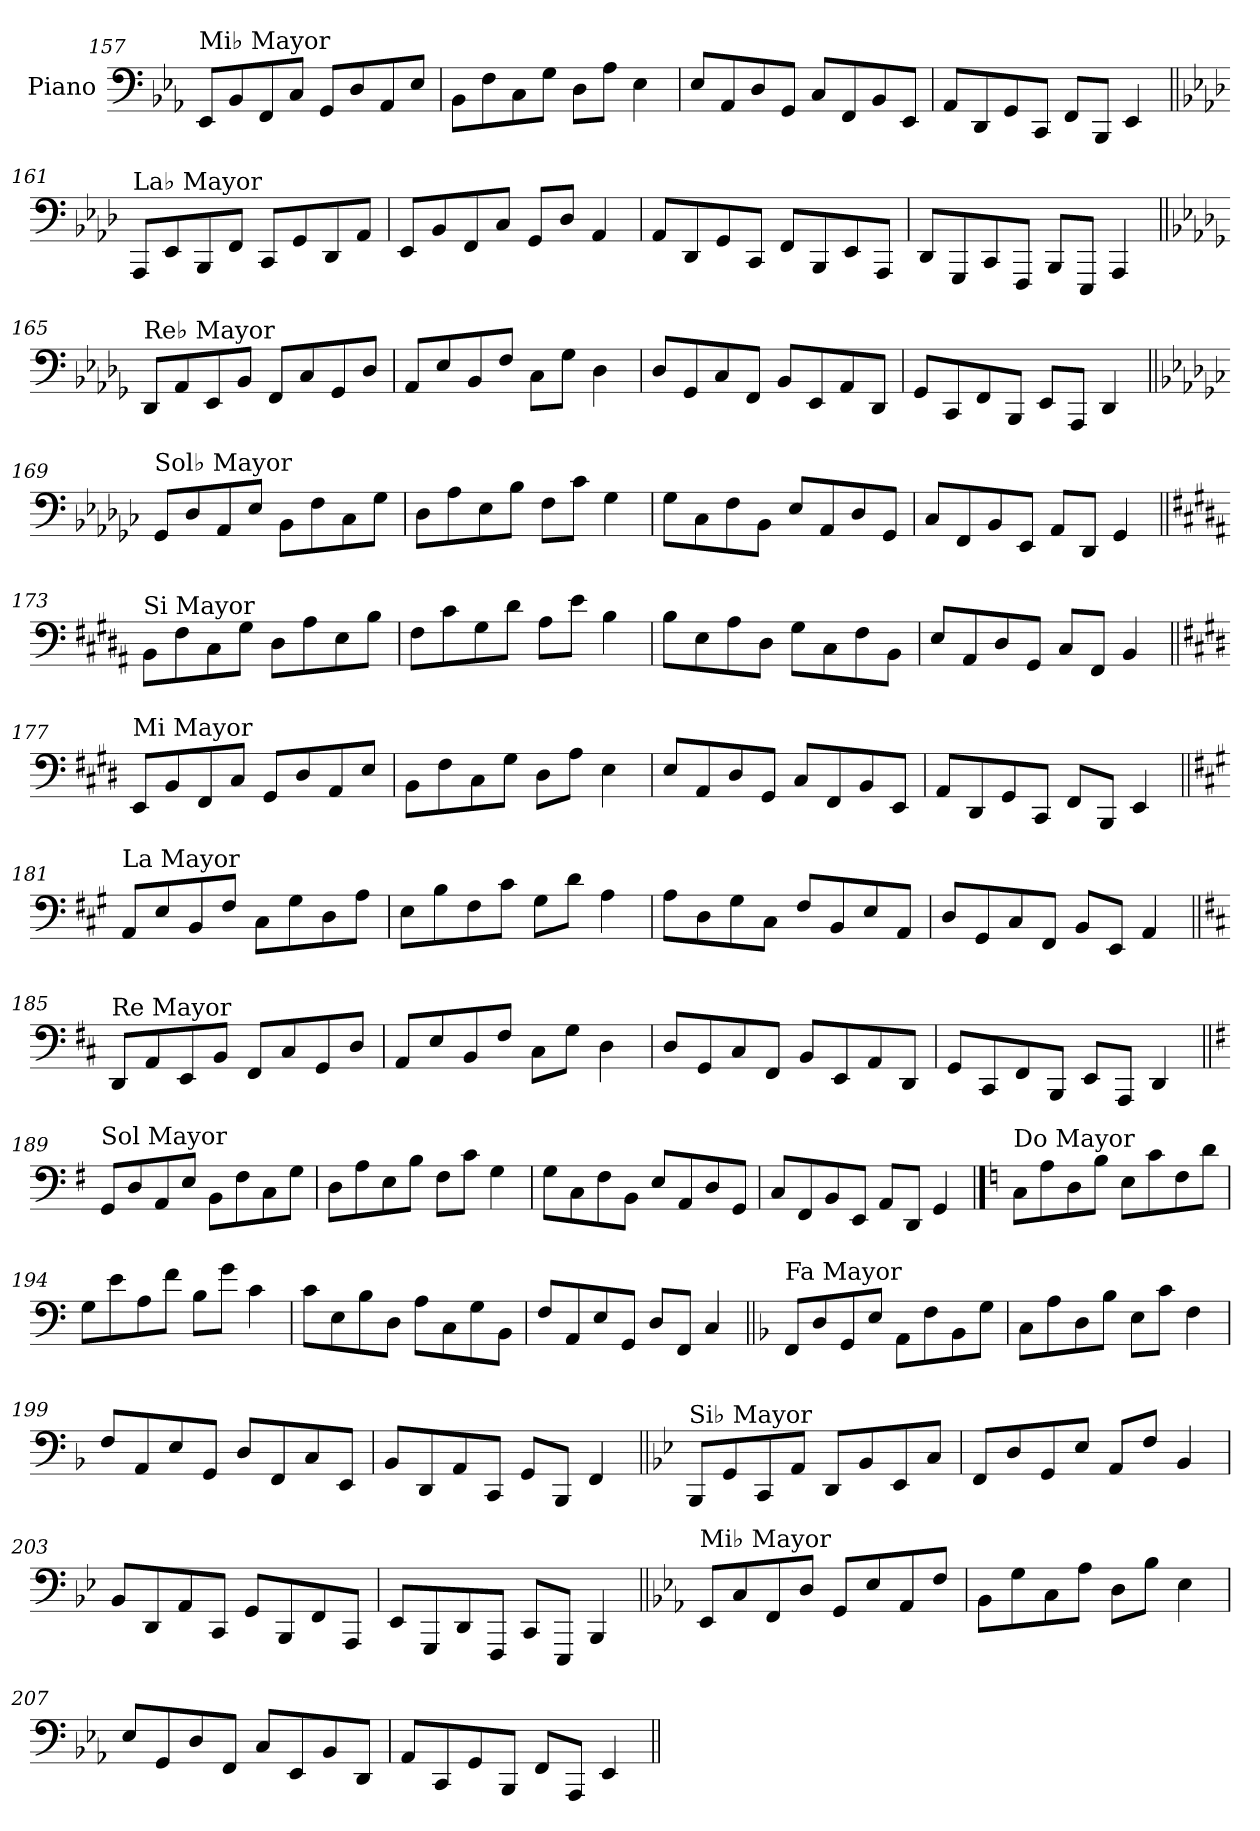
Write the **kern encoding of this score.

**kern
*part1
*staff1
*I"Piano
*I'Pno.
!!LO:LB:g=z
*clefF4
*k[b-e-a-]
=157
!LO:TX:a:t=Mi♭ Mayor
8EE-/L
8BB-/
8FF/
8C/J
8GG/L
8D/
8AA-/
8E-/J
=158
8BB-\L
8F\
8C\
8G\J
8D\L
8A-\J
4E-\
=159
8E-/L
8AA-/
8D/
8GG/J
8C/L
8FF/
8BB-/
8EE-/J
=160
8AA-/L
8DD/
8GG/
8CC/J
8FF/L
8BBB-/J
4EE-/
!!LO:LB:g=z
=161||
*k[b-e-a-d-]
!LO:TX:a:t=La♭ Mayor
8AAA-/L
8EE-/
8BBB-/
8FF/J
8CC/L
8GG/
8DD-/
8AA-/J
=162
8EE-/L
8BB-/
8FF/
8C/J
8GG/L
8D-/J
4AA-/
=163
8AA-/L
8DD-/
8GG/
8CC/J
8FF/L
8BBB-/
8EE-/
8AAA-/J
=164
8DD-/L
8GGG/
8CC/
8FFF/J
8BBB-/L
8EEE-/J
4AAA-/
!!LO:LB:g=z
=165||
*k[b-e-a-d-g-]
!LO:TX:a:t=Re♭ Mayor
8DD-/L
8AA-/
8EE-/
8BB-/J
8FF/L
8C/
8GG-/
8D-/J
=166
8AA-/L
8E-/
8BB-/
8F/J
8C\L
8G-\J
4D-\
=167
8D-/L
8GG-/
8C/
8FF/J
8BB-/L
8EE-/
8AA-/
8DD-/J
=168
8GG-/L
8CC/
8FF/
8BBB-/J
8EE-/L
8AAA-/J
4DD-/
!!LO:LB:g=z
=169||
*k[b-e-a-d-g-c-]
!LO:TX:a:t=Sol♭ Mayor
8GG-/L
8D-/
8AA-/
8E-/J
8BB-\L
8F\
8C-\
8G-\J
=170
8D-\L
8A-\
8E-\
8B-\J
8F\L
8c-\J
4G-\
=171
8G-\L
8C-\
8F\
8BB-\J
8E-/L
8AA-/
8D-/
8GG-/J
=172
8C-/L
8FF/
8BB-/
8EE-/J
8AA-/L
8DD-/J
4GG-/
!!LO:LB:g=z
=173||
*k[f#c#g#d#a#]
!LO:TX:a:t=Si Mayor
8BB\L
8F#\
8C#\
8G#\J
8D#\L
8A#\
8E\
8B\J
=174
8F#\L
8c#\
8G#\
8d#\J
8A#\L
8e\J
4B\
=175
8B\L
8E\
8A#\
8D#\J
8G#\L
8C#\
8F#\
8BB\J
=176
8E/L
8AA#/
8D#/
8GG#/J
8C#/L
8FF#/J
4BB/
!!LO:LB:g=z
=177||
*k[f#c#g#d#]
!LO:TX:a:t=Mi Mayor
8EE/L
8BB/
8FF#/
8C#/J
8GG#/L
8D#/
8AA/
8E/J
=178
8BB\L
8F#\
8C#\
8G#\J
8D#\L
8A\J
4E\
=179
8E/L
8AA/
8D#/
8GG#/J
8C#/L
8FF#/
8BB/
8EE/J
=180
8AA/L
8DD#/
8GG#/
8CC#/J
8FF#/L
8BBB/J
4EE/
!!LO:LB:g=z
=181||
*k[f#c#g#]
!LO:TX:a:t=La Mayor
8AA/L
8E/
8BB/
8F#/J
8C#\L
8G#\
8D\
8A\J
=182
8E\L
8B\
8F#\
8c#\J
8G#\L
8d\J
4A\
=183
8A\L
8D\
8G#\
8C#\J
8F#/L
8BB/
8E/
8AA/J
=184
8D/L
8GG#/
8C#/
8FF#/J
8BB/L
8EE/J
4AA/
!!LO:LB:g=z
=185||
*k[f#c#]
!LO:TX:a:t=Re Mayor
8DD/L
8AA/
8EE/
8BB/J
8FF#/L
8C#/
8GG/
8D/J
=186
8AA/L
8E/
8BB/
8F#/J
8C#\L
8G\J
4D\
=187
8D/L
8GG/
8C#/
8FF#/J
8BB/L
8EE/
8AA/
8DD/J
=188
8GG/L
8CC#/
8FF#/
8BBB/J
8EE/L
8AAA/J
4DD/
!!LO:LB:g=z
=189||
*k[f#]
!LO:TX:a:t=Sol Mayor
8GG/L
8D/
8AA/
8E/J
8BB\L
8F#\
8C\
8G\J
=190
8D\L
8A\
8E\
8B\J
8F#\L
8c\J
4G\
=191
8G\L
8C\
8F#\
8BB\J
8E/L
8AA/
8D/
8GG/J
=192
8C/L
8FF#/
8BB/
8EE/J
8AA/L
8DD/J
4GG/
!!LO:PB:g=z
==193
*k[]
!LO:TX:a:t=Do Mayor
8C\L
8A\
8D\
8B\J
8E\L
8c\
8F\
8d\J
=194
8G\L
8e\
8A\
8f\J
8B\L
8g\J
4c\
=195
8c\L
8E\
8B\
8D\J
8A\L
8C\
8G\
8BB\J
=196
8F/L
8AA/
8E/
8GG/J
8D/L
8FF/J
4C/
!!LO:LB:g=z
=197||
*k[b-]
!LO:TX:a:t=Fa Mayor
8FF/L
8D/
8GG/
8E/J
8AA\L
8F\
8BB-\
8G\J
=198
8C\L
8A\
8D\
8B-\J
8E\L
8c\J
4F\
=199
8F/L
8AA/
8E/
8GG/J
8D/L
8FF/
8C/
8EE/J
=200
8BB-/L
8DD/
8AA/
8CC/J
8GG/L
8BBB-/J
4FF/
!!LO:LB:g=z
=201||
*k[b-e-]
!LO:TX:a:t=Si♭ Mayor
8BBB-/L
8GG/
8CC/
8AA/J
8DD/L
8BB-/
8EE-/
8C/J
=202
8FF/L
8D/
8GG/
8E-/J
8AA/L
8F/J
4BB-/
=203
8BB-/L
8DD/
8AA/
8CC/J
8GG/L
8BBB-/
8FF/
8AAA/J
=204
8EE-/L
8GGG/
8DD/
8FFF/J
8CC/L
8EEE-/J
4BBB-/
!!LO:LB:g=z
=205||
*k[b-e-a-]
!LO:TX:a:t=Mi♭ Mayor
8EE-/L
8C/
8FF/
8D/J
8GG/L
8E-/
8AA-/
8F/J
=206
8BB-\L
8G\
8C\
8A-\J
8D\L
8B-\J
4E-\
=207
8E-/L
8GG/
8D/
8FF/J
8C/L
8EE-/
8BB-/
8DD/J
=208
8AA-/L
8CC/
8GG/
8BBB-/J
8FF/L
8AAA-/J
4EE-/
=||
*-
